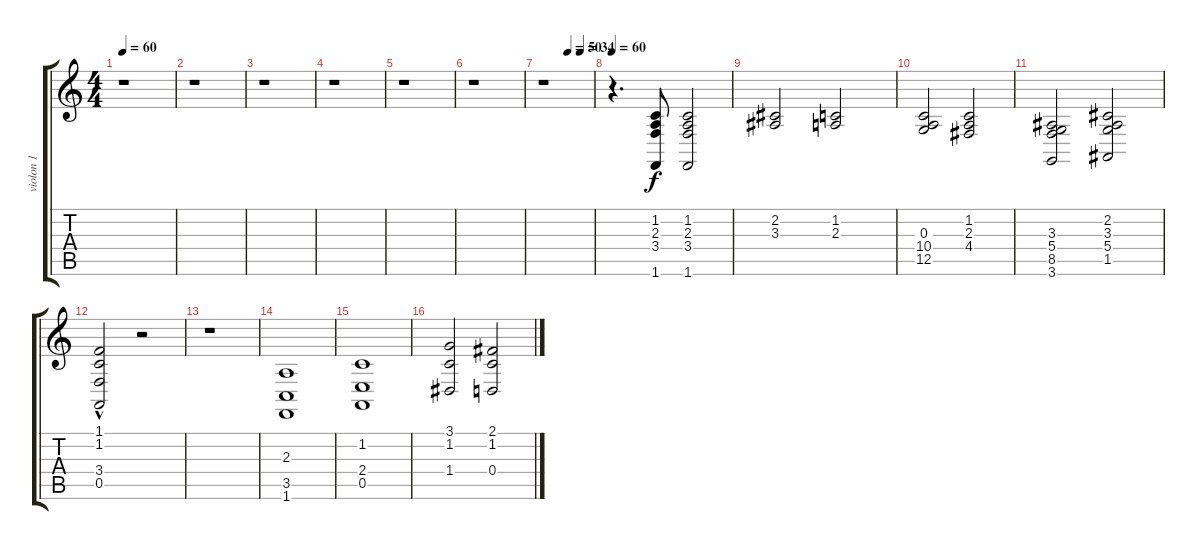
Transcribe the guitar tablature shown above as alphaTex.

\track ("violon 1" "violon 1") {instrument stringensemble1}
\staff {score tabs}
\tuning (E4 B3 G3 D3 A2 E2) {hide}
\ts (4 4)
\tempo 60
\clef g2
\ks c
r.1{dy f instrument stringensemble1} |
r.1 |
r.1 |
r.1 |
r.1 |
r.1 |
\tempo (50 0.5)
\tempo (34 0.75)
r.1 |
\tempo 60
r.4{d} (1.2 2.3 3.4 1.6).8 (1.2 2.3 3.4 1.6).2 |
(2.2 3.3).2 (1.2 2.3).2 |
(0.3 10.4 12.5).2 (1.2 2.3 4.4).2 |
(3.3 5.4 8.5 3.6).2 (2.2 3.3 5.4 1.5).2 |
(1.1{hac} 1.2 3.4 0.5{hac}).2 r.2 |
r.1 |
(2.3 3.5 1.6).1 |
(1.2 2.4 0.5).1 |
(3.1 1.2 1.4).2 (2.1 1.2 0.4).2
